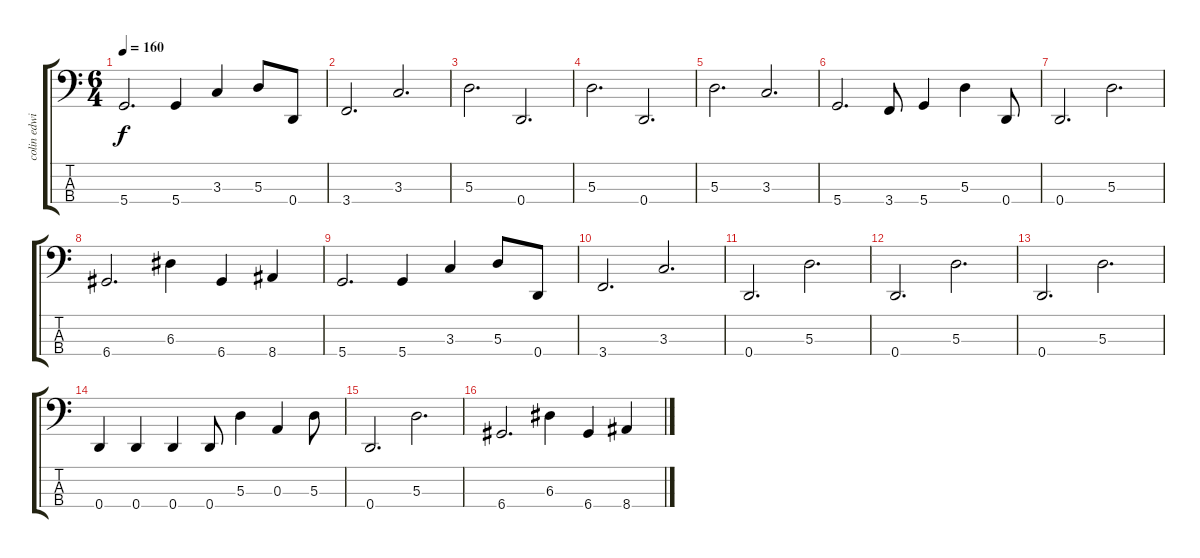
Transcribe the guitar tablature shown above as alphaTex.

\track ("colin edwin ( bass )" "colin edwi") {instrument electricbassfinger}
\staff {score tabs}
\tuning (G2 D2 A1 D1) {hide}
\ts (6 4)
\tempo 160
\clef f4
\ks c
5.4.2{d dy f} 5.4.4 3.3.4 5.3.8 0.4.8 |
3.4.2{d} 3.3.2{d} |
5.3.2{d} 0.4.2{d} |
5.3.2{d} 0.4.2{d} |
5.3.2{d} 3.3.2{d} |
5.4.2{d} 3.4.8 5.4.4 5.3.4 0.4.8 |
0.4.2{d} 5.3.2{d} |
6.4.2{d} 6.3.4 6.4.4 8.4.4 |
5.4.2{d} 5.4.4 3.3.4 5.3.8 0.4.8 |
3.4.2{d} 3.3.2{d} |
0.4.2{d} 5.3.2{d} |
0.4.2{d} 5.3.2{d} |
0.4.2{d} 5.3.2{d} |
0.4.4 0.4.4 0.4.4 0.4.8 5.3.4 0.3.4 5.3.8 |
0.4.2{d} 5.3.2{d} |
6.4.2{d} 6.3.4 6.4.4 8.4.4
